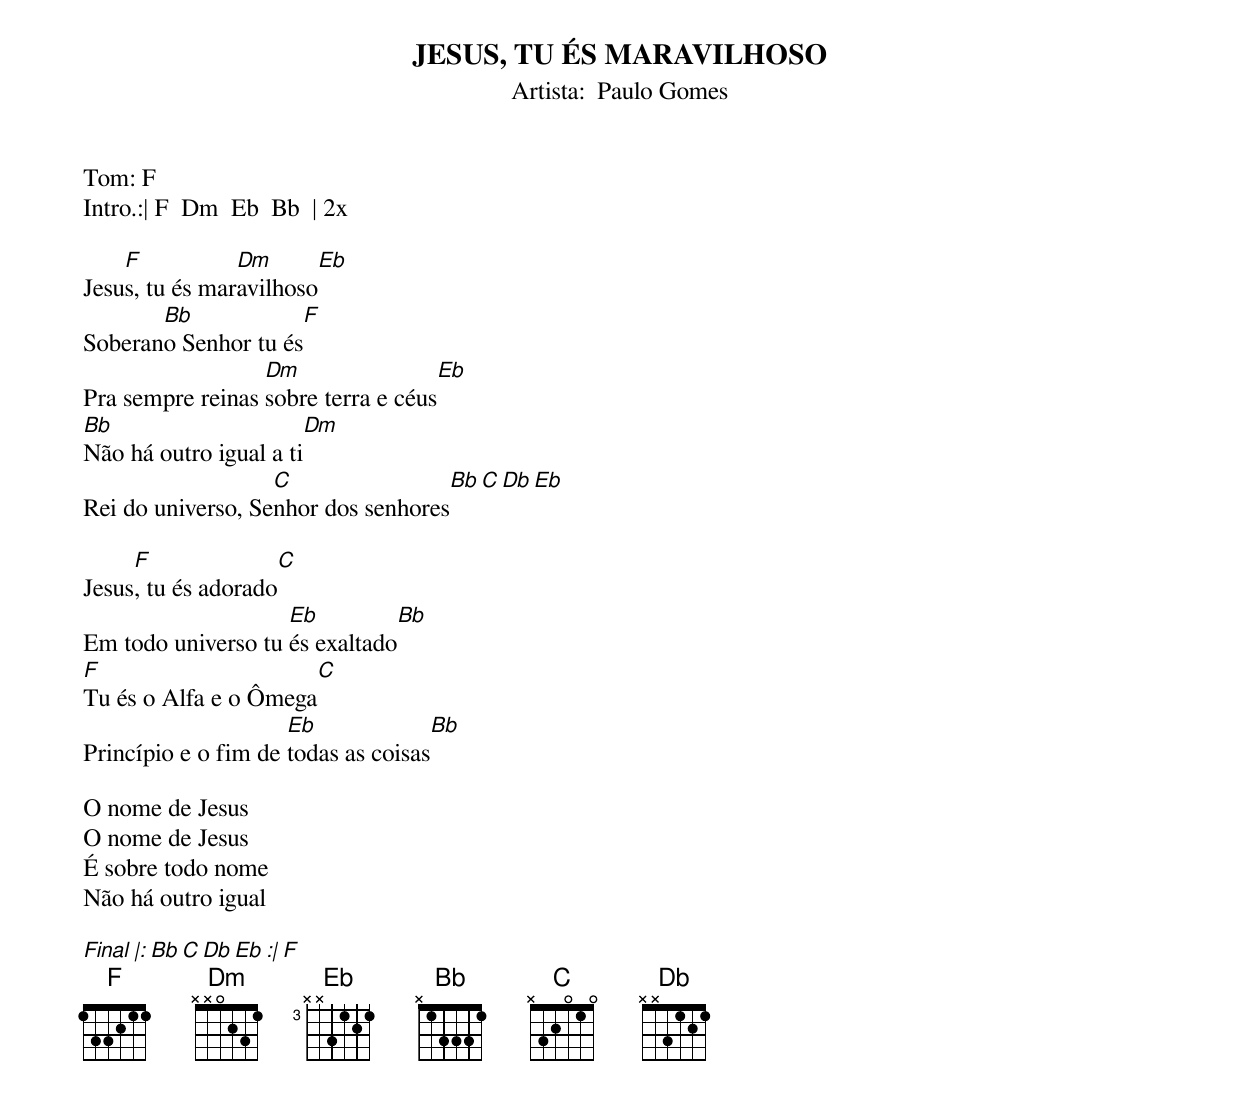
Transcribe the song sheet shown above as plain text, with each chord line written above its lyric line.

JESUS, TU ÉS MARAVILHOSO
Artista:  Paulo Gomes
Tom: F
Bateria:  120 bpm
Intro.:| F  Dm  Eb  Bb  | 2x

    F           Dm           Eb
Jesus, tu és maravilhoso
       Bb                     F
Soberano Senhor tu és
                  Dm                            Eb
Pra sempre reinas sobre terra e céus
Bb                          Dm
Não há outro igual a ti
                   C                           Bb  C  Db  Eb
Rei do universo, Senhor dos senhores

     F                       C
Jesus, tu és adorado
                    Eb                   Bb
Em todo universo tu és exaltado
F                       C
Tu és o Alfa e o Ômega
                     Eb                   Bb
Princípio e o fim de todas as coisas

O nome de Jesus
O nome de Jesus
É sobre todo nome
Não há outro igual

Final  |:  Bb  C  Db  Eb  :|  F
